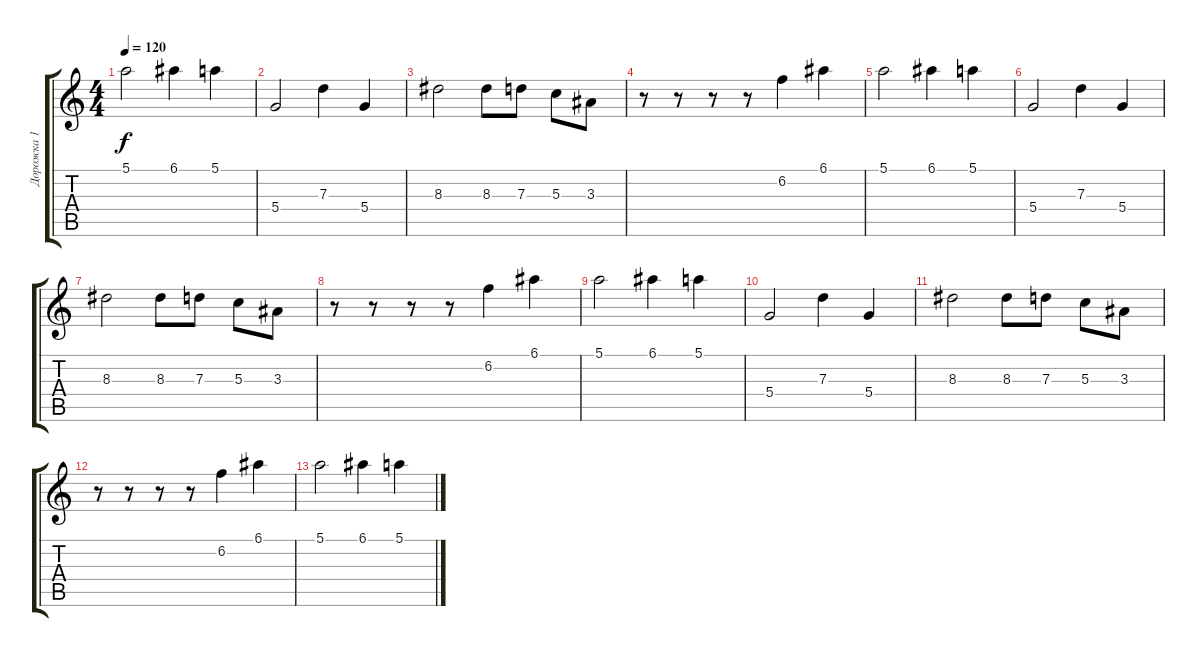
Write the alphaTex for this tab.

\track ("Дорожка 1" "Дорожка 1") {instrument electricguitarclean}
\staff {score tabs}
\tuning (E4 B3 G3 D3 A2 E2) {hide}
\ts (4 4)
\tempo 120
\clef g2
\ks c
5.1.2{dy f} 6.1.4 5.1.4 |
5.4.2 7.3.4 5.4.4 |
8.3.2 8.3.8 7.3.8 5.3.8 3.3.8 |
r.8 r.8 r.8 r.8 6.2.4 6.1.4 |
5.1.2 6.1.4 5.1.4 |
5.4.2 7.3.4 5.4.4 |
8.3.2 8.3.8 7.3.8 5.3.8 3.3.8 |
r.8 r.8 r.8 r.8 6.2.4 6.1.4 |
5.1.2 6.1.4 5.1.4 |
5.4.2 7.3.4 5.4.4 |
8.3.2 8.3.8 7.3.8 5.3.8 3.3.8 |
r.8 r.8 r.8 r.8 6.2.4 6.1.4 |
5.1.2 6.1.4 5.1.4
